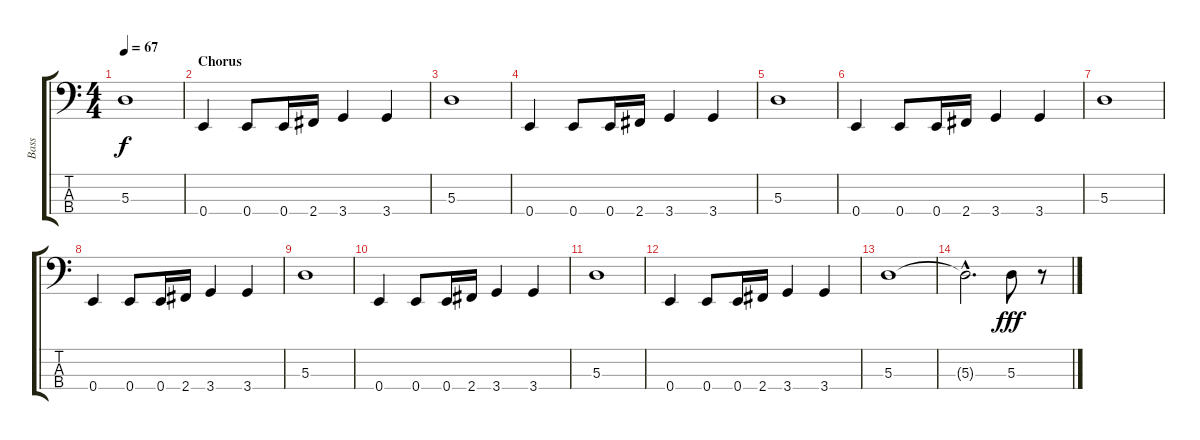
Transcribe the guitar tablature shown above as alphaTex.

\track ("Bass" "Bass") {instrument electricbassfinger}
\staff {score tabs}
\tuning (G2 D2 A1 E1) {hide}
\ts (4 4)
\tempo 67
\clef f4
\ks c
5.3.1{dy f} |
\section ("" "Chorus")
0.4.4 0.4.8 0.4.16 2.4.16 3.4.4 3.4.4 |
5.3.1 |
0.4.4 0.4.8 0.4.16 2.4.16 3.4.4 3.4.4 |
5.3.1 |
0.4.4 0.4.8 0.4.16 2.4.16 3.4.4 3.4.4 |
5.3.1 |
0.4.4 0.4.8 0.4.16 2.4.16 3.4.4 3.4.4 |
5.3.1 |
0.4.4 0.4.8 0.4.16 2.4.16 3.4.4 3.4.4 |
5.3.1 |
0.4.4 0.4.8 0.4.16 2.4.16 3.4.4 3.4.4 |
5.3.1 |
5.3{hac t}.2{d} 5.3.8{dy fff} r.8
